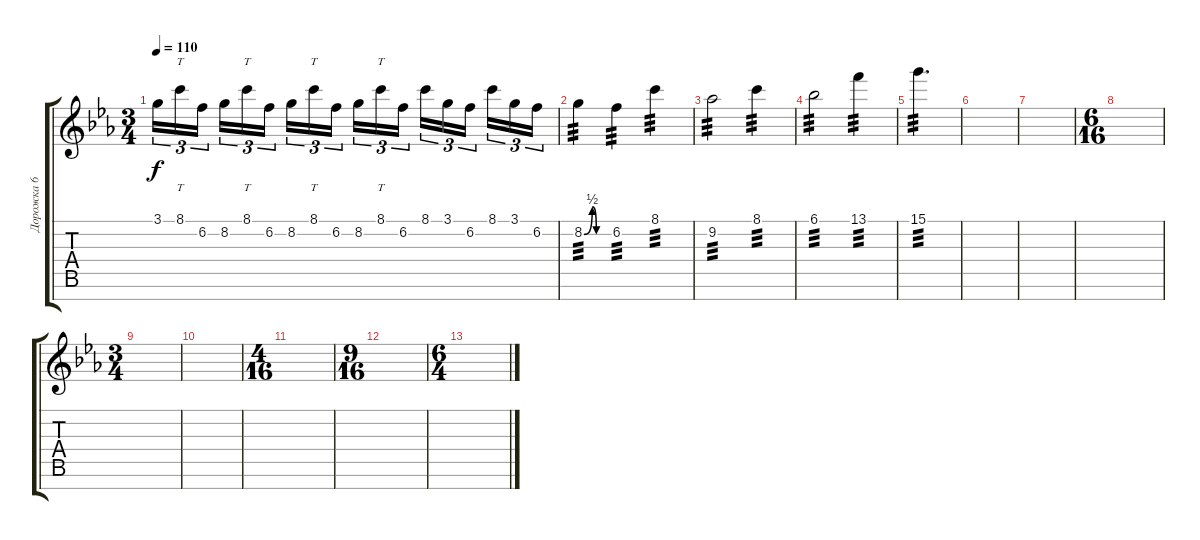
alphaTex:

\track ("Дорожка 6" "Дорожка 6") {instrument distortionguitar}
\staff {score tabs}
\tuning (E4 B3 G3 D3 A2 E2 B1) {hide}
\ts (3 4)
\tempo 110
\clef g2
\ks cminor
3.1.16{tu (3 2) dy f} 8.1.16{tt tu (3 2)} 6.2.16{tu (3 2) beam splitsecondary} 8.2.16{tu (3 2)} 8.1.16{tt tu (3 2)} 6.2.16{tu (3 2)} 8.2.16{tu (3 2)} 8.1.16{tt tu (3 2)} 6.2.16{tu (3 2) beam splitsecondary} 8.2.16{tu (3 2)} 8.1.16{tt tu (3 2)} 6.2.16{tu (3 2)} 8.1.16{tu (3 2)} 3.1.16{tu (3 2)} 6.2.16{tu (3 2) beam splitsecondary} 8.1.16{tu (3 2)} 3.1.16{tu (3 2)} 6.2.16{tu (3 2)} |
8.2{be (custom 0 0 20 2 30 0 60 0)}.4{tp 3} 6.2.4{tp 3} 8.1.4{tp 3} |
9.2.2{tp 3} 8.1.4{tp 3} |
6.1.2{tp 3} 13.1.4{tp 3} |
15.1.4{d tp 3} |
|
|
\ts (6 16)
|
\ts (3 4)
|
|
\ts (4 16)
|
\ts (9 16)
|
\ts (6 4)
